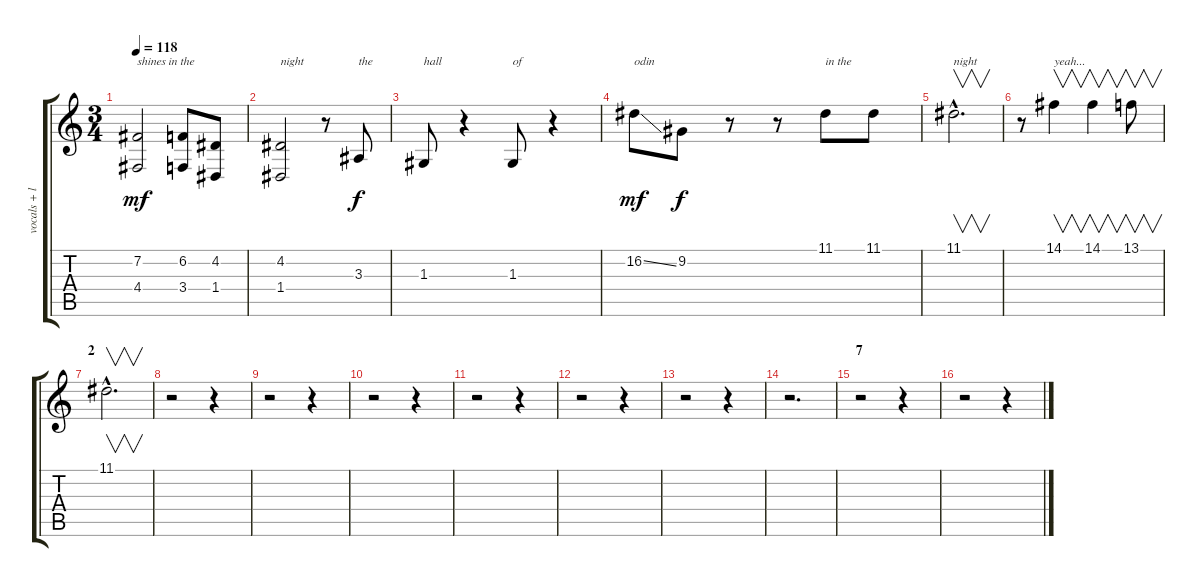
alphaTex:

\track ("vocals + lyrics" "vocals + l") {instrument frenchhorn}
\staff {score tabs}
\tuning (E4 B3 G3 D3 A2 E2) {hide}
\ts (3 4)
\tempo 118
\clef g2
\ks c
(7.2 4.4).2{txt "shines in the" dy mf} (6.2 3.4).8 (4.2 1.4).8 |
(4.2 1.4).2{txt "night"} r.8 3.3.8{txt "the" dy f} |
1.3.8{txt "hall"} r.4 1.3.8{txt "of"} r.4 |
16.2{ss}.8{txt "odin" dy mf} 9.2.8{dy f} r.8 r.8 11.1.8{txt "in the"} 11.1.8 |
11.1{hac}.2{v d txt "night"} |
r.8 14.1.4{v txt "yeah..."} 14.1.4{v} 13.1.8{v} |
\section ("" "2")
11.1{hac}.2{v d} |
r.2 r.4 |
r.2 r.4 |
r.2 r.4 |
r.2 r.4 |
r.2 r.4 |
r.2 r.4 |
r.2{d} |
\section ("" "7")
r.2 r.4 |
r.2 r.4
